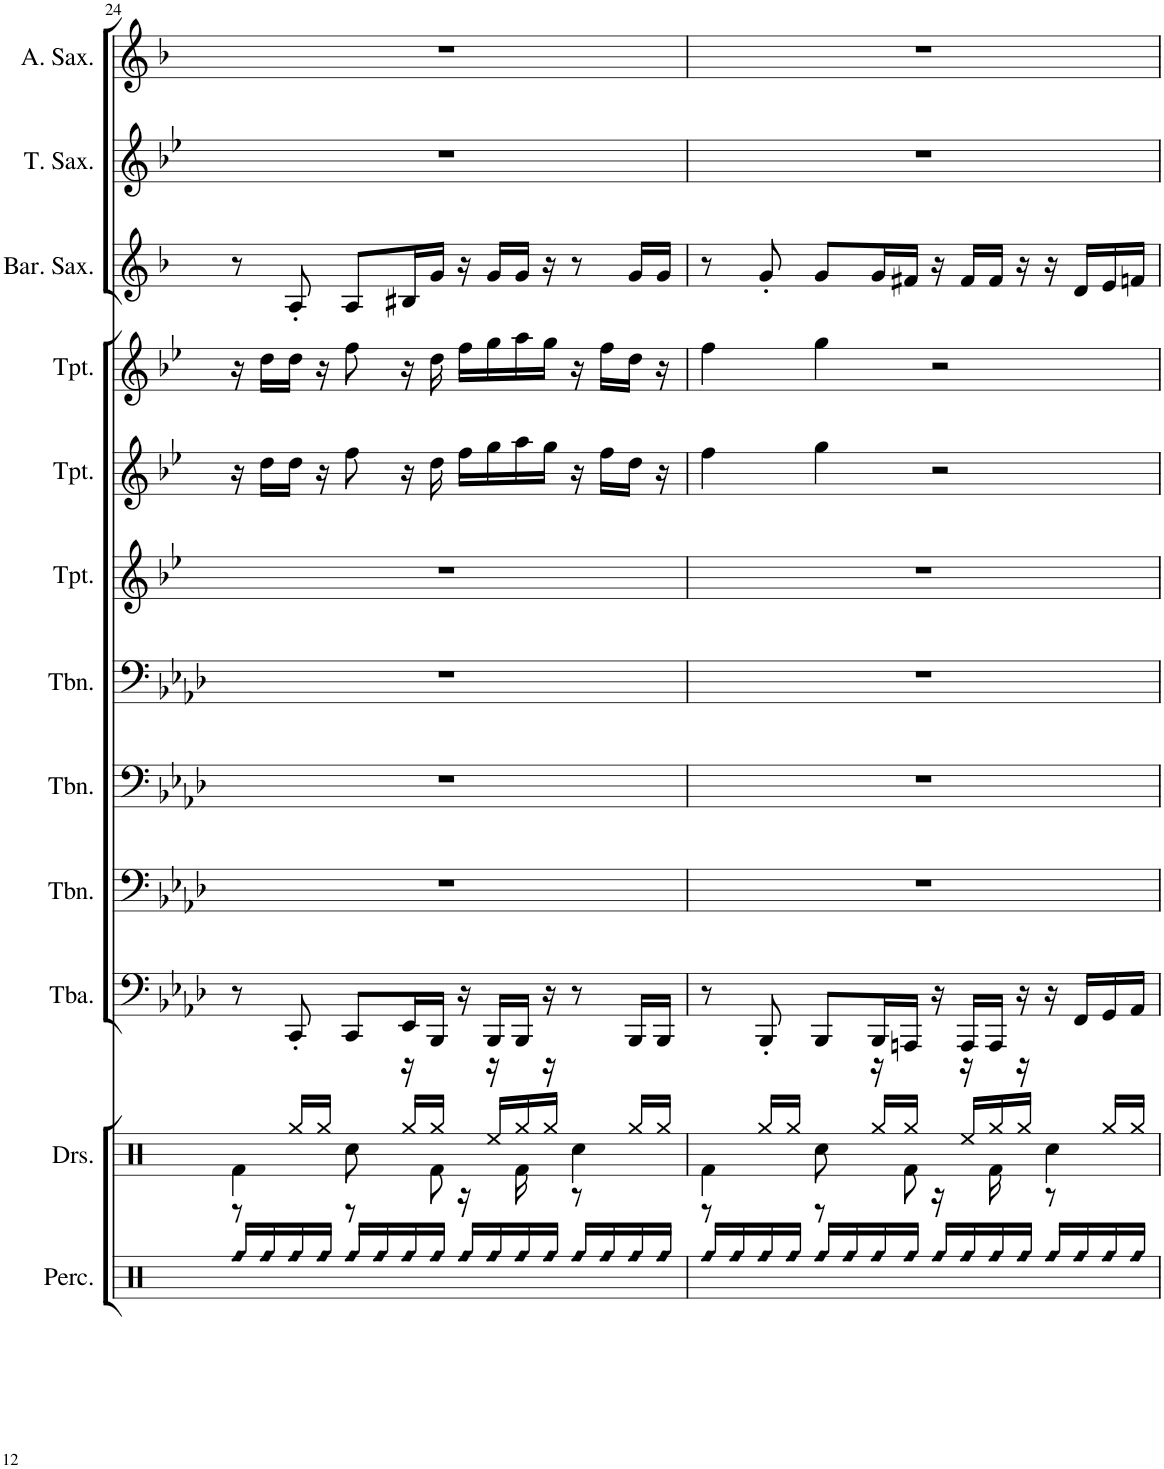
**kern	**kern	**kern	**kern	**kern	**kern	**kern	**kern	**kern	**kern	**kern	**kern
*part12	*part11	*part10	*part9	*part8	*part7	*part6	*part5	*part4	*part3	*part2	*part1
*staff12	*staff11	*staff10	*staff9	*staff8	*staff7	*staff6	*staff5	*staff4	*staff3	*staff2	*staff1
*I"Percussion	*I"Drumset	*I"Tuba	*I"Trombone	*I"Trombone	*I"Trombone	*I"Trumpet	*I"Trumpet	*I"Trumpet	*I"Baritone Saxophone	*I"Tenor Saxophone	*I"Alto Saxophone
*I'Perc.	*I'Drs.	*I'Tba.	*I'Tbn.	*I'Tbn.	*I'Tbn.	*I'Tpt.	*I'Tpt.	*I'Tpt.	*I'Bar. Sax.	*I'T. Sax.	*I'A. Sax.
!!LO:PB:g=z
*clefX	*clefX	*clefF4	*clefF4	*clefF4	*clefF4	*clefG2	*clefG2	*clefG2	*clefG2	*clefG2	*clefG2
*	*	*	*	*	*	*Trd1c2	*Trd1c2	*Trd1c2	*Trd12c21	*Trd8c14	*Trd5c9
*k[]	*k[]	*k[b-e-a-d-]	*k[b-e-a-d-]	*k[b-e-a-d-]	*k[b-e-a-d-]	*k[b-e-]	*k[b-e-]	*k[b-e-]	*k[b-]	*k[b-e-]	*k[b-]
*M4/4	*M4/4	*M4/4	*M4/4	*M4/4	*M4/4	*M4/4	*M4/4	*M4/4	*M4/4	*M4/4	*M4/4
=24	=24	=24	=24	=24	=24	=24	=24	=24	=24	=24	=24
!LO:N:head=diamond	!	!	!	!	!	!	!	!	!	!	!
*	*^	*	*	*	*	*	*	*	*	*	*
16Rff/LL	4Rf\	8r	8r	1r	1r	1r	1r	16r	16r	8r	1r	1r
!LO:N:head=diamond	!	!	!	!	!	!	!	!	!	!	!	!
16Rff/	.	.	.	.	.	.	.	16dd\LL	16dd\LL	.	.	.
!LO:N:head=diamond	!	!	!	!	!	!	!	!	!	!	!	!
16Rff/	.	16Rgg/LL	8CC'/	.	.	.	.	16dd\JJ	16dd\JJ	8A'/	.	.
!LO:N:head=diamond	!	!	!	!	!	!	!	!	!	!	!	!
16Rff/JJ	.	16Rgg/JJ	.	.	.	.	.	16r	16r	.	.	.
!LO:N:head=diamond	!	!	!	!	!	!	!	!	!	!	!	!
16Rff/LL	8Rcc\	8r	8CC/L	.	.	.	.	8ff\	8ff\	8A/L	.	.
!LO:N:head=diamond	!	!	!	!	!	!	!	!	!	!	!	!
16Rff/	.	.	.	.	.	.	.	.	.	.	.	.
!LO:N:head=diamond	!	!	!	!	!	!	!	!	!	!	!	!
16Rff/	16r	16Rgg/LL	16EE-/L	.	.	.	.	16r	16r	16B#X/L	.	.
!LO:N:head=diamond	!	!	!	!	!	!	!	!	!	!	!	!
16Rff/JJ	8Rf\	16Rgg/JJ	16BBB-/JJ	.	.	.	.	16dd\	16dd\	16g/JJ	.	.
!LO:N:head=diamond	!	!	!	!	!	!	!	!	!	!	!	!
16Rff/LL	.	16r	16r	.	.	.	.	16ff\LL	16ff\LL	16r	.	.
!LO:N:head=diamond	!	!	!	!	!	!	!	!	!	!	!	!
16Rff/	16r	16Ree/LL	16BBB-/LL	.	.	.	.	16gg\	16gg\	16g/LL	.	.
!LO:N:head=diamond	!	!	!	!	!	!	!	!	!	!	!	!
16Rff/	16Rf\	16Rgg/	16BBB-/JJ	.	.	.	.	16aa\	16aa\	16g/JJ	.	.
!LO:N:head=diamond	!	!	!	!	!	!	!	!	!	!	!	!
16Rff/JJ	16r	16Rgg/JJ	16r	.	.	.	.	16gg\JJ	16gg\JJ	16r	.	.
!LO:N:head=diamond	!	!	!	!	!	!	!	!	!	!	!	!
16Rff/LL	4Rcc\	8r	8r	.	.	.	.	16r	16r	8r	.	.
!LO:N:head=diamond	!	!	!	!	!	!	!	!	!	!	!	!
16Rff/	.	.	.	.	.	.	.	16ff\LL	16ff\LL	.	.	.
!LO:N:head=diamond	!	!	!	!	!	!	!	!	!	!	!	!
16Rff/	.	16Rgg/LL	16BBB-/LL	.	.	.	.	16dd\JJ	16dd\JJ	16g/LL	.	.
!LO:N:head=diamond	!	!	!	!	!	!	!	!	!	!	!	!
16Rff/JJ	.	16Rgg/JJ	16BBB-/JJ	.	.	.	.	16r	16r	16g/JJ	.	.
=25	=25	=25	=25	=25	=25	=25	=25	=25	=25	=25	=25	=25
!LO:N:head=diamond	!	!	!	!	!	!	!	!	!	!	!	!
16Rff/LL	4Rf\	8r	8r	1r	1r	1r	1r	4ff\	4ff\	8r	1r	1r
!LO:N:head=diamond	!	!	!	!	!	!	!	!	!	!	!	!
16Rff/	.	.	.	.	.	.	.	.	.	.	.	.
!LO:N:head=diamond	!	!	!	!	!	!	!	!	!	!	!	!
16Rff/	.	16Rgg/LL	8BBB-'/	.	.	.	.	.	.	8g'/	.	.
!LO:N:head=diamond	!	!	!	!	!	!	!	!	!	!	!	!
16Rff/JJ	.	16Rgg/JJ	.	.	.	.	.	.	.	.	.	.
!LO:N:head=diamond	!	!	!	!	!	!	!	!	!	!	!	!
16Rff/LL	8Rcc\	8r	8BBB-/L	.	.	.	.	4gg\	4gg\	8g/L	.	.
!LO:N:head=diamond	!	!	!	!	!	!	!	!	!	!	!	!
16Rff/	.	.	.	.	.	.	.	.	.	.	.	.
!LO:N:head=diamond	!	!	!	!	!	!	!	!	!	!	!	!
16Rff/	16r	16Rgg/LL	16BBB-/L	.	.	.	.	.	.	16g/L	.	.
!LO:N:head=diamond	!	!	!	!	!	!	!	!	!	!	!	!
16Rff/JJ	8Rf\	16Rgg/JJ	16AAAn/JJ	.	.	.	.	.	.	16f#X/JJ	.	.
!LO:N:head=diamond	!	!	!	!	!	!	!	!	!	!	!	!
16Rff/LL	.	16r	16r	.	.	.	.	2r	2r	16r	.	.
!LO:N:head=diamond	!	!	!	!	!	!	!	!	!	!	!	!
16Rff/	16r	16Ree/LL	16AAA/LL	.	.	.	.	.	.	16f#/LL	.	.
!LO:N:head=diamond	!	!	!	!	!	!	!	!	!	!	!	!
16Rff/	16Rf\	16Rgg/	16AAA/JJ	.	.	.	.	.	.	16f#/JJ	.	.
!LO:N:head=diamond	!	!	!	!	!	!	!	!	!	!	!	!
16Rff/JJ	16r	16Rgg/JJ	16r	.	.	.	.	.	.	16r	.	.
!LO:N:head=diamond	!	!	!	!	!	!	!	!	!	!	!	!
16Rff/LL	4Rcc\	8r	16r	.	.	.	.	.	.	16r	.	.
!LO:N:head=diamond	!	!	!	!	!	!	!	!	!	!	!	!
16Rff/	.	.	16FF/LL	.	.	.	.	.	.	16d/LL	.	.
!LO:N:head=diamond	!	!	!	!	!	!	!	!	!	!	!	!
16Rff/	.	16Rgg/LL	16GG/	.	.	.	.	.	.	16e/	.	.
!LO:N:head=diamond	!	!	!	!	!	!	!	!	!	!	!	!
16Rff/JJ	.	16Rgg/JJ	16AA-/JJ	.	.	.	.	.	.	16fn/JJ	.	.
*	*v	*v	*	*	*	*	*	*	*	*	*	*
=	=	=	=	=	=	=	=	=	=	=	=
*-	*-	*-	*-	*-	*-	*-	*-	*-	*-	*-	*-
